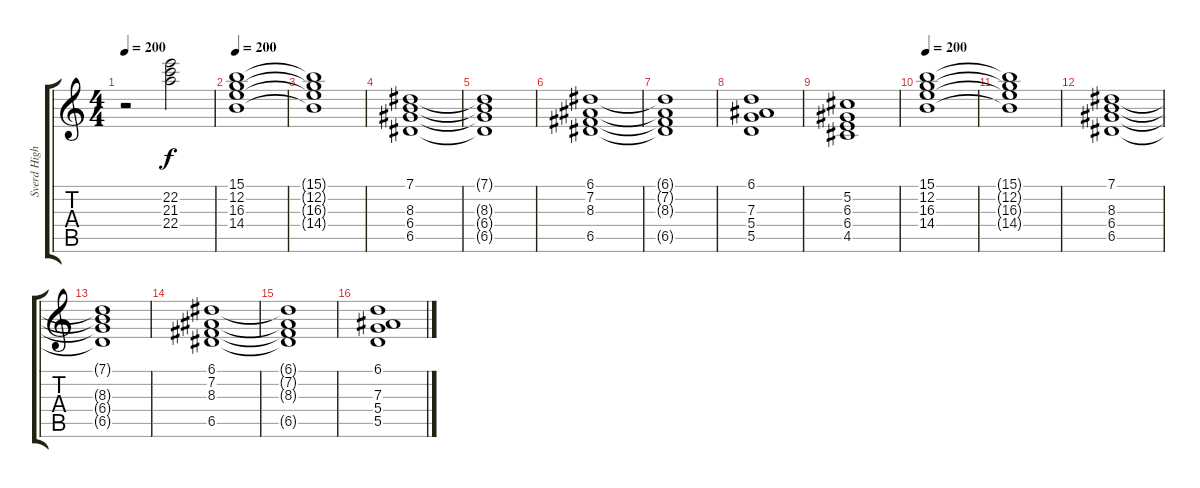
\track ("Sverd High Strings" "Sverd High") {instrument stringensemble1}
\staff {score tabs}
\tuning (E4 B3 G4 D4 A3 E3) {hide}
\ts (4 4)
\tempo 200
\clef g2
\ks c
r.2{dy f} (22.2 21.3 22.4).2 |
\tempo 200
(15.1 12.2 16.3 14.4).1{volume 14} |
(15.1{t} 12.2{t} 16.3{t} 14.4{t}).1 |
(7.1 8.3 6.4 6.5).1 |
(7.1{t} 8.3{t} 6.4{t} 6.5{t}).1 |
(6.1 7.2 8.3 6.5).1 |
(6.1{t} 7.2{t} 8.3{t} 6.5{t}).1 |
(6.1 7.3 5.4 5.5).1 |
(5.2 6.3 6.4 4.5).1 |
\tempo 200
(15.1 12.2 16.3 14.4).1{volume 14} |
(15.1{t} 12.2{t} 16.3{t} 14.4{t}).1 |
(7.1 8.3 6.4 6.5).1 |
(7.1{t} 8.3{t} 6.4{t} 6.5{t}).1 |
(6.1 7.2 8.3 6.5).1 |
(6.1{t} 7.2{t} 8.3{t} 6.5{t}).1 |
(6.1 7.3 5.4 5.5).1
